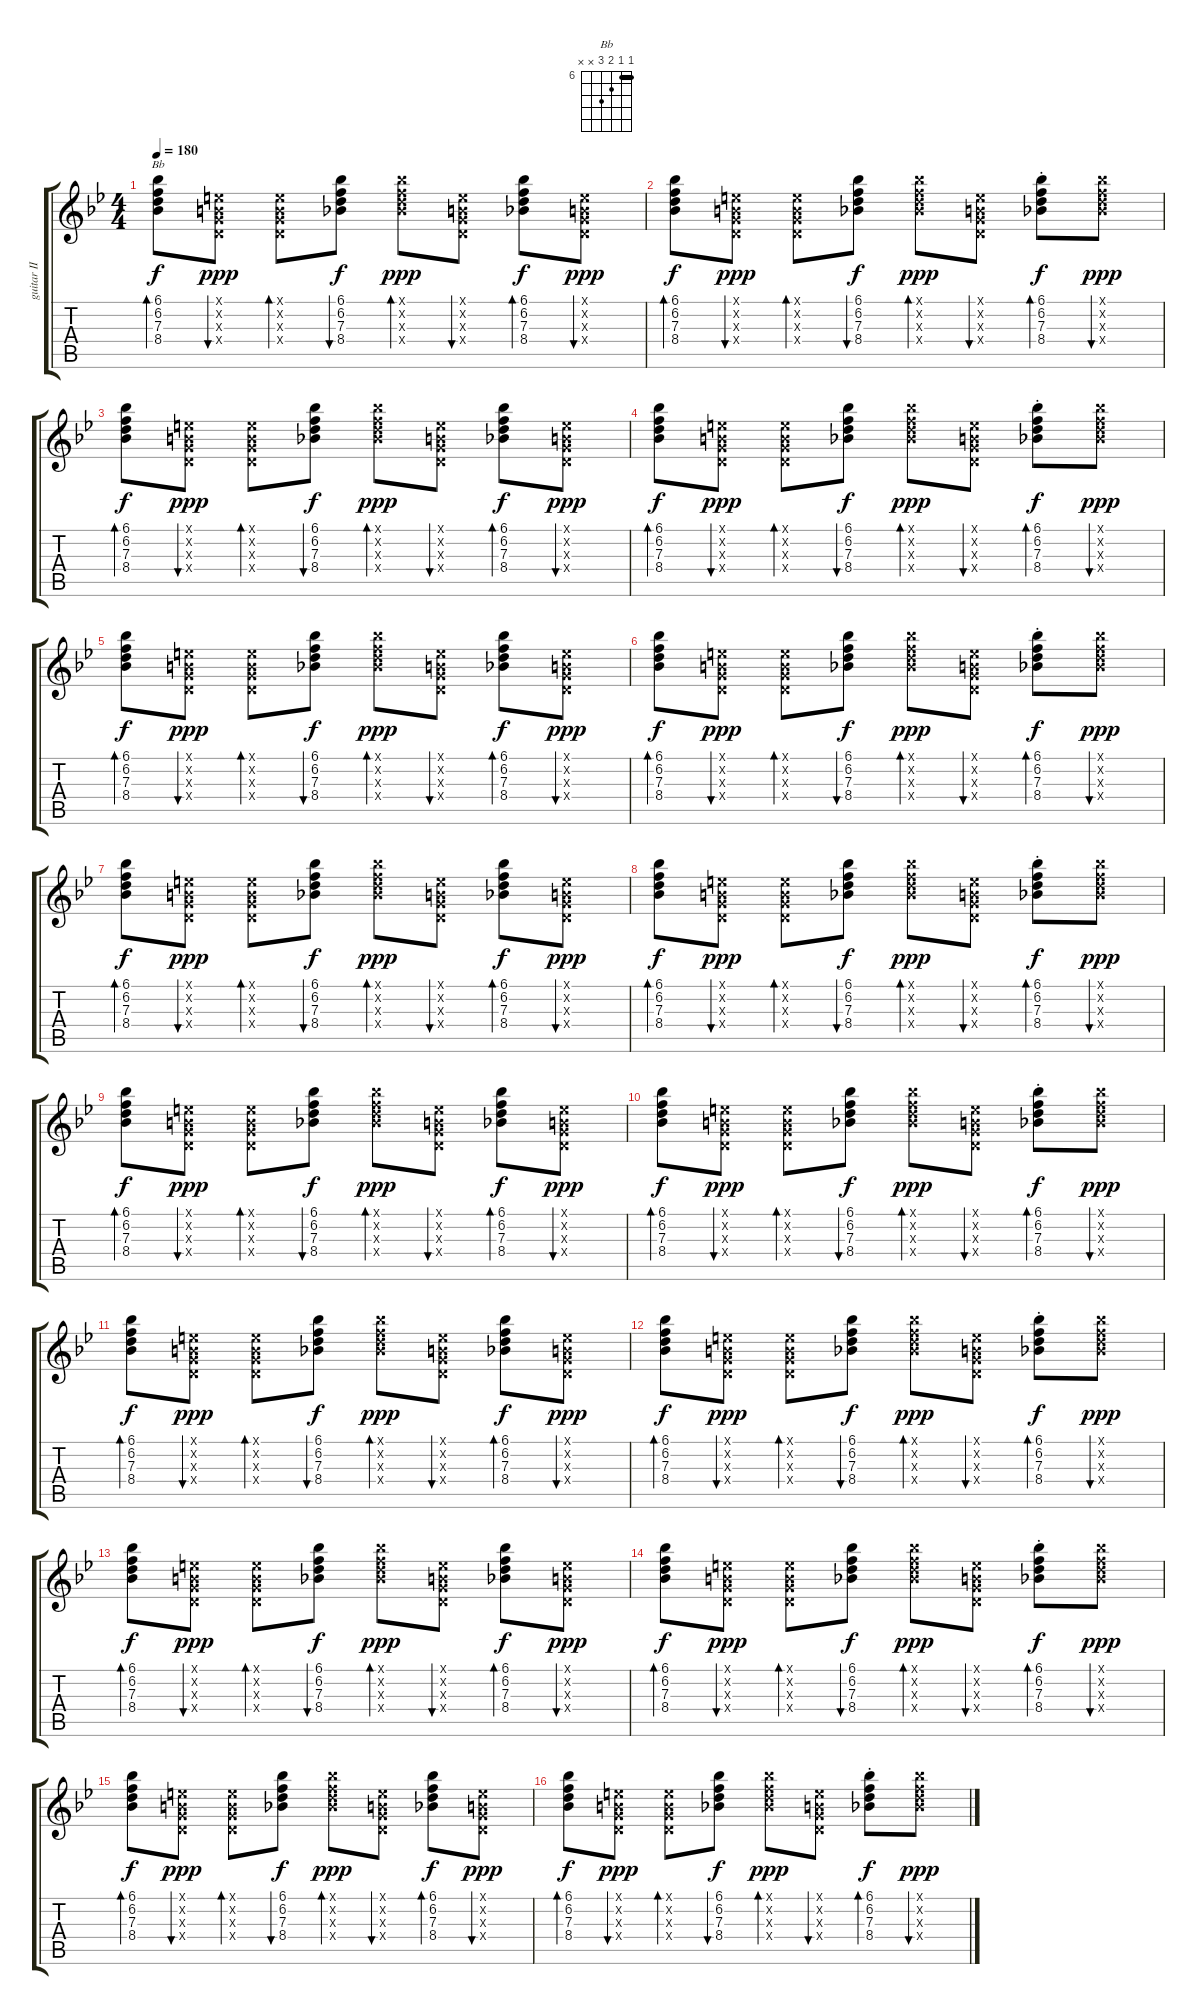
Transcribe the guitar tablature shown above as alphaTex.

\track ("guitar II" "guitar II") {instrument electricguitarmuted}
\staff {score tabs}
\tuning (E4 B3 G3 D3 A2 E2) {hide}
\chord ("Bb" 6 6 7 8 x x) {firstfret 6 barre 6}
\ts (4 4)
\tempo 180
\clef g2
\ks bb
(6.1 6.2 7.3 8.4).8{bd 120 ch "Bb" dy f instrument electricguitarmuted} (0.1{x} 0.2{x} 0.3{x} 0.4{x}).8{bu 120 dy ppp} (0.1{x} 0.2{x} 0.3{x} 0.4{x}).8{bd 120} (6.1 6.2 7.3 8.4).8{bu 120 dy f} (6.1{x} 6.2{x} 7.3{x} 8.4{x}).8{bd 120 dy ppp} (0.1{x} 0.2{x} 0.3{x} 0.4{x}).8{bu 120} (6.1 6.2 7.3 8.4).8{bd 120 dy f} (0.1{x} 0.2{x} 0.3{x} 0.4{x}).8{bu 120 dy ppp} |
(6.1 6.2 7.3 8.4).8{bd 120 dy f} (0.1{x} 0.2{x} 0.3{x} 0.4{x}).8{bu 120 dy ppp} (0.1{x} 0.2{x} 0.3{x} 0.4{x}).8{bd 120} (6.1 6.2 7.3 8.4).8{bu 120 dy f} (6.1{x} 6.2{x} 7.3{x} 8.4{x}).8{bd 120 dy ppp} (0.1{x} 0.2{x} 0.3{x} 0.4{x}).8{bu 120} (6.1{st} 6.2 7.3 8.4).8{bd 120 dy f} (6.1{x} 6.2{x} 7.3{x} 8.4{x}).8{bu 120 dy ppp} |
(6.1 6.2 7.3 8.4).8{bd 120 dy f} (0.1{x} 0.2{x} 0.3{x} 0.4{x}).8{bu 120 dy ppp} (0.1{x} 0.2{x} 0.3{x} 0.4{x}).8{bd 120} (6.1 6.2 7.3 8.4).8{bu 120 dy f} (6.1{x} 6.2{x} 7.3{x} 8.4{x}).8{bd 120 dy ppp} (0.1{x} 0.2{x} 0.3{x} 0.4{x}).8{bu 120} (6.1 6.2 7.3 8.4).8{bd 120 dy f} (0.1{x} 0.2{x} 0.3{x} 0.4{x}).8{bu 120 dy ppp} |
(6.1 6.2 7.3 8.4).8{bd 120 dy f} (0.1{x} 0.2{x} 0.3{x} 0.4{x}).8{bu 120 dy ppp} (0.1{x} 0.2{x} 0.3{x} 0.4{x}).8{bd 120} (6.1 6.2 7.3 8.4).8{bu 120 dy f} (6.1{x} 6.2{x} 7.3{x} 8.4{x}).8{bd 120 dy ppp} (0.1{x} 0.2{x} 0.3{x} 0.4{x}).8{bu 120} (6.1{st} 6.2 7.3 8.4).8{bd 120 dy f} (6.1{x} 6.2{x} 7.3{x} 8.4{x}).8{bu 120 dy ppp} |
(6.1 6.2 7.3 8.4).8{bd 120 dy f} (0.1{x} 0.2{x} 0.3{x} 0.4{x}).8{bu 120 dy ppp} (0.1{x} 0.2{x} 0.3{x} 0.4{x}).8{bd 120} (6.1 6.2 7.3 8.4).8{bu 120 dy f} (6.1{x} 6.2{x} 7.3{x} 8.4{x}).8{bd 120 dy ppp} (0.1{x} 0.2{x} 0.3{x} 0.4{x}).8{bu 120} (6.1 6.2 7.3 8.4).8{bd 120 dy f} (0.1{x} 0.2{x} 0.3{x} 0.4{x}).8{bu 120 dy ppp} |
(6.1 6.2 7.3 8.4).8{bd 120 dy f} (0.1{x} 0.2{x} 0.3{x} 0.4{x}).8{bu 120 dy ppp} (0.1{x} 0.2{x} 0.3{x} 0.4{x}).8{bd 120} (6.1 6.2 7.3 8.4).8{bu 120 dy f} (6.1{x} 6.2{x} 7.3{x} 8.4{x}).8{bd 120 dy ppp} (0.1{x} 0.2{x} 0.3{x} 0.4{x}).8{bu 120} (6.1{st} 6.2 7.3 8.4).8{bd 120 dy f} (6.1{x} 6.2{x} 7.3{x} 8.4{x}).8{bu 120 dy ppp} |
(6.1 6.2 7.3 8.4).8{bd 120 dy f} (0.1{x} 0.2{x} 0.3{x} 0.4{x}).8{bu 120 dy ppp} (0.1{x} 0.2{x} 0.3{x} 0.4{x}).8{bd 120} (6.1 6.2 7.3 8.4).8{bu 120 dy f} (6.1{x} 6.2{x} 7.3{x} 8.4{x}).8{bd 120 dy ppp} (0.1{x} 0.2{x} 0.3{x} 0.4{x}).8{bu 120} (6.1 6.2 7.3 8.4).8{bd 120 dy f} (0.1{x} 0.2{x} 0.3{x} 0.4{x}).8{bu 120 dy ppp} |
(6.1 6.2 7.3 8.4).8{bd 120 dy f} (0.1{x} 0.2{x} 0.3{x} 0.4{x}).8{bu 120 dy ppp} (0.1{x} 0.2{x} 0.3{x} 0.4{x}).8{bd 120} (6.1 6.2 7.3 8.4).8{bu 120 dy f} (6.1{x} 6.2{x} 7.3{x} 8.4{x}).8{bd 120 dy ppp} (0.1{x} 0.2{x} 0.3{x} 0.4{x}).8{bu 120} (6.1{st} 6.2 7.3 8.4).8{bd 120 dy f} (6.1{x} 6.2{x} 7.3{x} 8.4{x}).8{bu 120 dy ppp} |
(6.1 6.2 7.3 8.4).8{bd 120 dy f} (0.1{x} 0.2{x} 0.3{x} 0.4{x}).8{bu 120 dy ppp} (0.1{x} 0.2{x} 0.3{x} 0.4{x}).8{bd 120} (6.1 6.2 7.3 8.4).8{bu 120 dy f} (6.1{x} 6.2{x} 7.3{x} 8.4{x}).8{bd 120 dy ppp} (0.1{x} 0.2{x} 0.3{x} 0.4{x}).8{bu 120} (6.1 6.2 7.3 8.4).8{bd 120 dy f} (0.1{x} 0.2{x} 0.3{x} 0.4{x}).8{bu 120 dy ppp} |
(6.1 6.2 7.3 8.4).8{bd 120 dy f} (0.1{x} 0.2{x} 0.3{x} 0.4{x}).8{bu 120 dy ppp} (0.1{x} 0.2{x} 0.3{x} 0.4{x}).8{bd 120} (6.1 6.2 7.3 8.4).8{bu 120 dy f} (6.1{x} 6.2{x} 7.3{x} 8.4{x}).8{bd 120 dy ppp} (0.1{x} 0.2{x} 0.3{x} 0.4{x}).8{bu 120} (6.1{st} 6.2 7.3 8.4).8{bd 120 dy f} (6.1{x} 6.2{x} 7.3{x} 8.4{x}).8{bu 120 dy ppp} |
(6.1 6.2 7.3 8.4).8{bd 120 dy f} (0.1{x} 0.2{x} 0.3{x} 0.4{x}).8{bu 120 dy ppp} (0.1{x} 0.2{x} 0.3{x} 0.4{x}).8{bd 120} (6.1 6.2 7.3 8.4).8{bu 120 dy f} (6.1{x} 6.2{x} 7.3{x} 8.4{x}).8{bd 120 dy ppp} (0.1{x} 0.2{x} 0.3{x} 0.4{x}).8{bu 120} (6.1 6.2 7.3 8.4).8{bd 120 dy f} (0.1{x} 0.2{x} 0.3{x} 0.4{x}).8{bu 120 dy ppp} |
(6.1 6.2 7.3 8.4).8{bd 120 dy f} (0.1{x} 0.2{x} 0.3{x} 0.4{x}).8{bu 120 dy ppp} (0.1{x} 0.2{x} 0.3{x} 0.4{x}).8{bd 120} (6.1 6.2 7.3 8.4).8{bu 120 dy f} (6.1{x} 6.2{x} 7.3{x} 8.4{x}).8{bd 120 dy ppp} (0.1{x} 0.2{x} 0.3{x} 0.4{x}).8{bu 120} (6.1{st} 6.2 7.3 8.4).8{bd 120 dy f} (6.1{x} 6.2{x} 7.3{x} 8.4{x}).8{bu 120 dy ppp} |
(6.1 6.2 7.3 8.4).8{bd 120 dy f} (0.1{x} 0.2{x} 0.3{x} 0.4{x}).8{bu 120 dy ppp} (0.1{x} 0.2{x} 0.3{x} 0.4{x}).8{bd 120} (6.1 6.2 7.3 8.4).8{bu 120 dy f} (6.1{x} 6.2{x} 7.3{x} 8.4{x}).8{bd 120 dy ppp} (0.1{x} 0.2{x} 0.3{x} 0.4{x}).8{bu 120} (6.1 6.2 7.3 8.4).8{bd 120 dy f} (0.1{x} 0.2{x} 0.3{x} 0.4{x}).8{bu 120 dy ppp} |
(6.1 6.2 7.3 8.4).8{bd 120 dy f} (0.1{x} 0.2{x} 0.3{x} 0.4{x}).8{bu 120 dy ppp} (0.1{x} 0.2{x} 0.3{x} 0.4{x}).8{bd 120} (6.1 6.2 7.3 8.4).8{bu 120 dy f} (6.1{x} 6.2{x} 7.3{x} 8.4{x}).8{bd 120 dy ppp} (0.1{x} 0.2{x} 0.3{x} 0.4{x}).8{bu 120} (6.1{st} 6.2 7.3 8.4).8{bd 120 dy f} (6.1{x} 6.2{x} 7.3{x} 8.4{x}).8{bu 120 dy ppp} |
(6.1 6.2 7.3 8.4).8{bd 120 dy f} (0.1{x} 0.2{x} 0.3{x} 0.4{x}).8{bu 120 dy ppp} (0.1{x} 0.2{x} 0.3{x} 0.4{x}).8{bd 120} (6.1 6.2 7.3 8.4).8{bu 120 dy f} (6.1{x} 6.2{x} 7.3{x} 8.4{x}).8{bd 120 dy ppp} (0.1{x} 0.2{x} 0.3{x} 0.4{x}).8{bu 120} (6.1 6.2 7.3 8.4).8{bd 120 dy f} (0.1{x} 0.2{x} 0.3{x} 0.4{x}).8{bu 120 dy ppp} |
(6.1 6.2 7.3 8.4).8{bd 120 dy f} (0.1{x} 0.2{x} 0.3{x} 0.4{x}).8{bu 120 dy ppp} (0.1{x} 0.2{x} 0.3{x} 0.4{x}).8{bd 120} (6.1 6.2 7.3 8.4).8{bu 120 dy f} (6.1{x} 6.2{x} 7.3{x} 8.4{x}).8{bd 120 dy ppp} (0.1{x} 0.2{x} 0.3{x} 0.4{x}).8{bu 120} (6.1{st} 6.2 7.3 8.4).8{bd 120 dy f} (6.1{x} 6.2{x} 7.3{x} 8.4{x}).8{bu 120 dy ppp}
